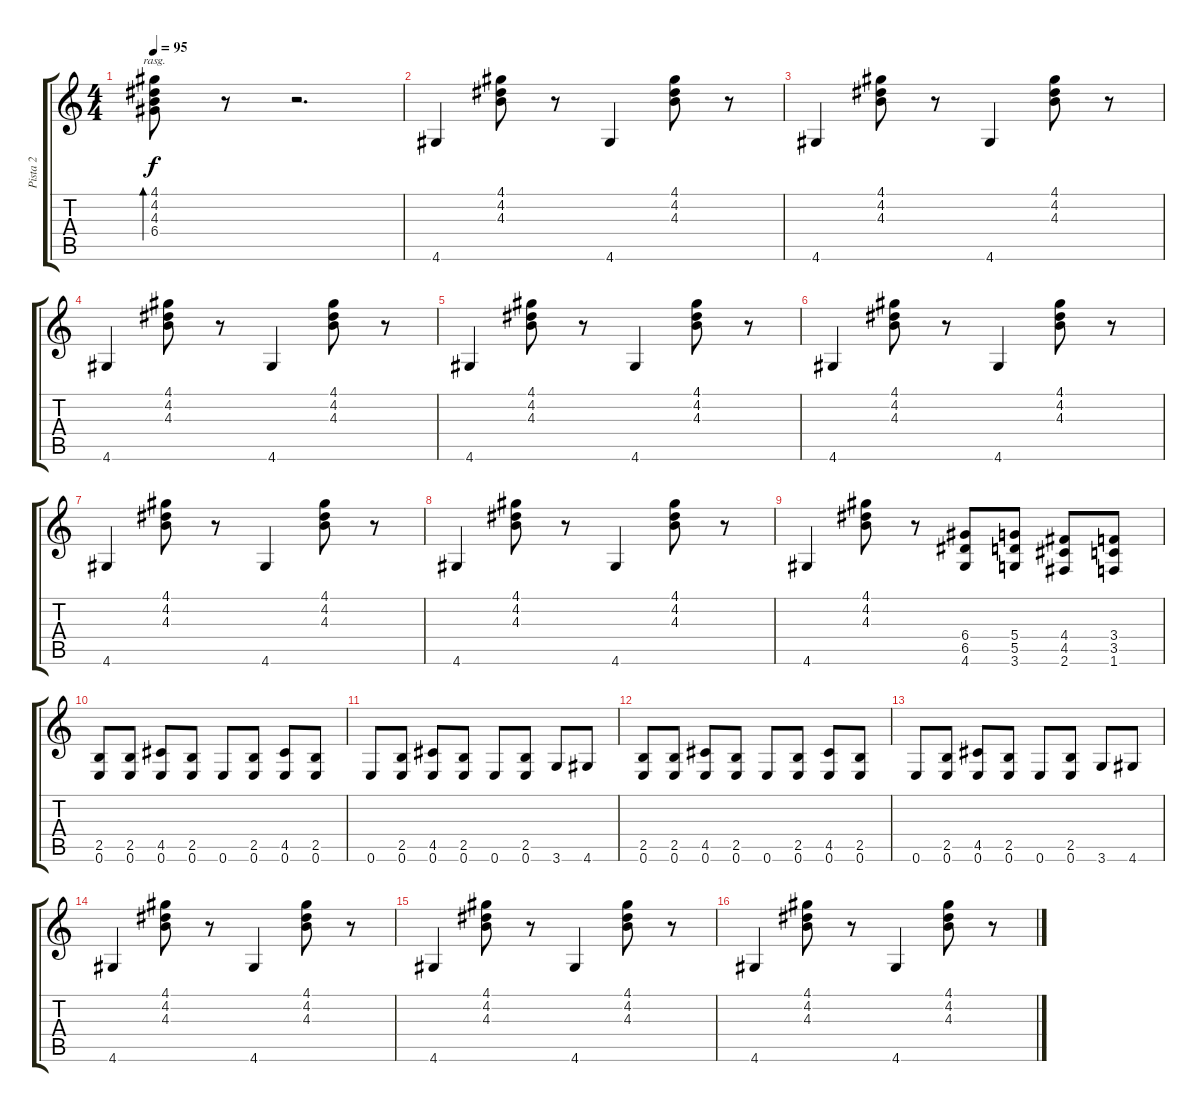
\track ("Pista 2" "Pista 2") {instrument electricguitarclean}
\staff {score tabs}
\tuning (E4 B3 G3 D3 A2 E2) {hide}
\ts (4 4)
\tempo 95
\clef g2
\ks c
(4.1 4.2 4.3 6.4).8{bd 60 rasg ii dy f} r.8 r.2{d} |
4.6.4 (4.1 4.2 4.3).8 r.8 4.6.4 (4.1 4.2 4.3).8 r.8 |
4.6.4 (4.1 4.2 4.3).8 r.8 4.6.4 (4.1 4.2 4.3).8 r.8 |
4.6.4 (4.1 4.2 4.3).8 r.8 4.6.4 (4.1 4.2 4.3).8 r.8 |
4.6.4 (4.1 4.2 4.3).8 r.8 4.6.4 (4.1 4.2 4.3).8 r.8 |
4.6.4 (4.1 4.2 4.3).8 r.8 4.6.4 (4.1 4.2 4.3).8 r.8 |
4.6.4 (4.1 4.2 4.3).8 r.8 4.6.4 (4.1 4.2 4.3).8 r.8 |
4.6.4 (4.1 4.2 4.3).8 r.8 4.6.4 (4.1 4.2 4.3).8 r.8 |
4.6.4 (4.1 4.2 4.3).8 r.8 (6.4 6.5 4.6).8 (5.4 5.5 3.6).8 (4.4 4.5 2.6).8 (3.4 3.5 1.6).8 |
(2.5 0.6).8 (2.5 0.6).8 (4.5 0.6).8 (2.5 0.6).8 0.6.8 (2.5 0.6).8 (4.5 0.6).8 (2.5 0.6).8 |
0.6.8 (2.5 0.6).8 (4.5 0.6).8 (2.5 0.6).8 0.6.8 (2.5 0.6).8 3.6.8 4.6.8 |
(2.5 0.6).8 (2.5 0.6).8 (4.5 0.6).8 (2.5 0.6).8 0.6.8 (2.5 0.6).8 (4.5 0.6).8 (2.5 0.6).8 |
0.6.8 (2.5 0.6).8 (4.5 0.6).8 (2.5 0.6).8 0.6.8 (2.5 0.6).8 3.6.8 4.6.8 |
4.6.4 (4.1 4.2 4.3).8 r.8 4.6.4 (4.1 4.2 4.3).8 r.8 |
4.6.4 (4.1 4.2 4.3).8 r.8 4.6.4 (4.1 4.2 4.3).8 r.8 |
4.6.4 (4.1 4.2 4.3).8 r.8 4.6.4 (4.1 4.2 4.3).8 r.8
